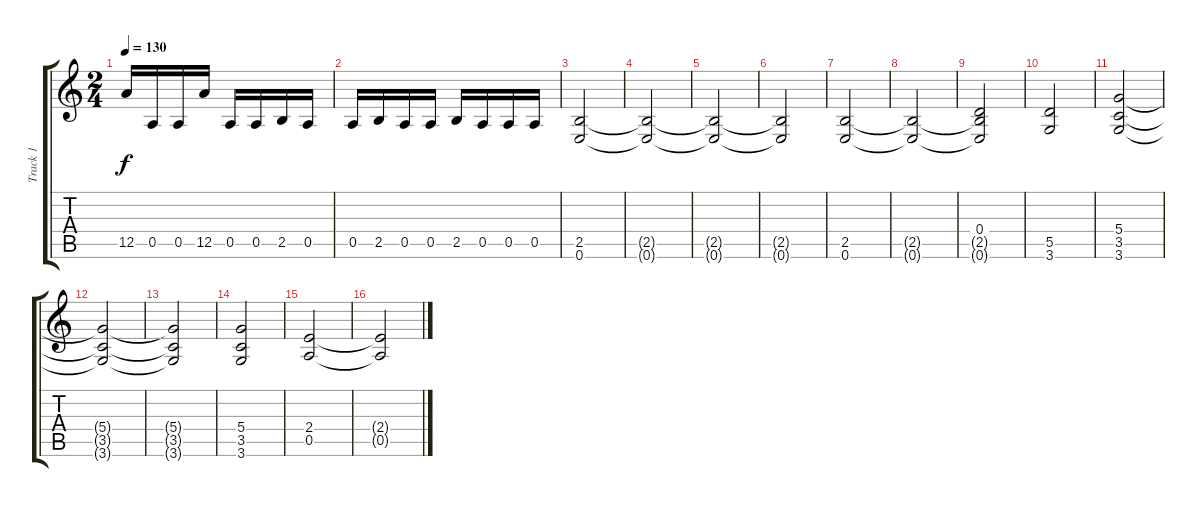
\track ("Track 1" "Track 1") {instrument overdrivenguitar}
\staff {score tabs}
\tuning (E4 B3 G3 D3 A2 E2) {hide}
\ts (2 4)
\tempo 130
\clef g2
\ks c
12.5.16{dy f} 0.5.16 0.5.16 12.5.16 0.5.16 0.5.16 2.5.16 0.5.16 |
0.5.16 2.5.16 0.5.16 0.5.16 2.5.16 0.5.16 0.5.16 0.5.16 |
(2.5 0.6).2 |
(2.5{t} 0.6{t}).2 |
(2.5{t} 0.6{t}).2 |
(2.5{t} 0.6{t}).2 |
(2.5 0.6).2 |
(2.5{t} 0.6{t}).2 |
(0.4 2.5{t} 0.6{t}).2 |
(5.5 3.6).2 |
(5.4 3.5 3.6).2 |
(5.4{t} 3.5{t} 3.6{t}).2 |
(5.4{t} 3.5{t} 3.6{t}).2 |
(5.4 3.5 3.6).2 |
(2.4 0.5).2 |
(2.4{t} 0.5{t}).2
